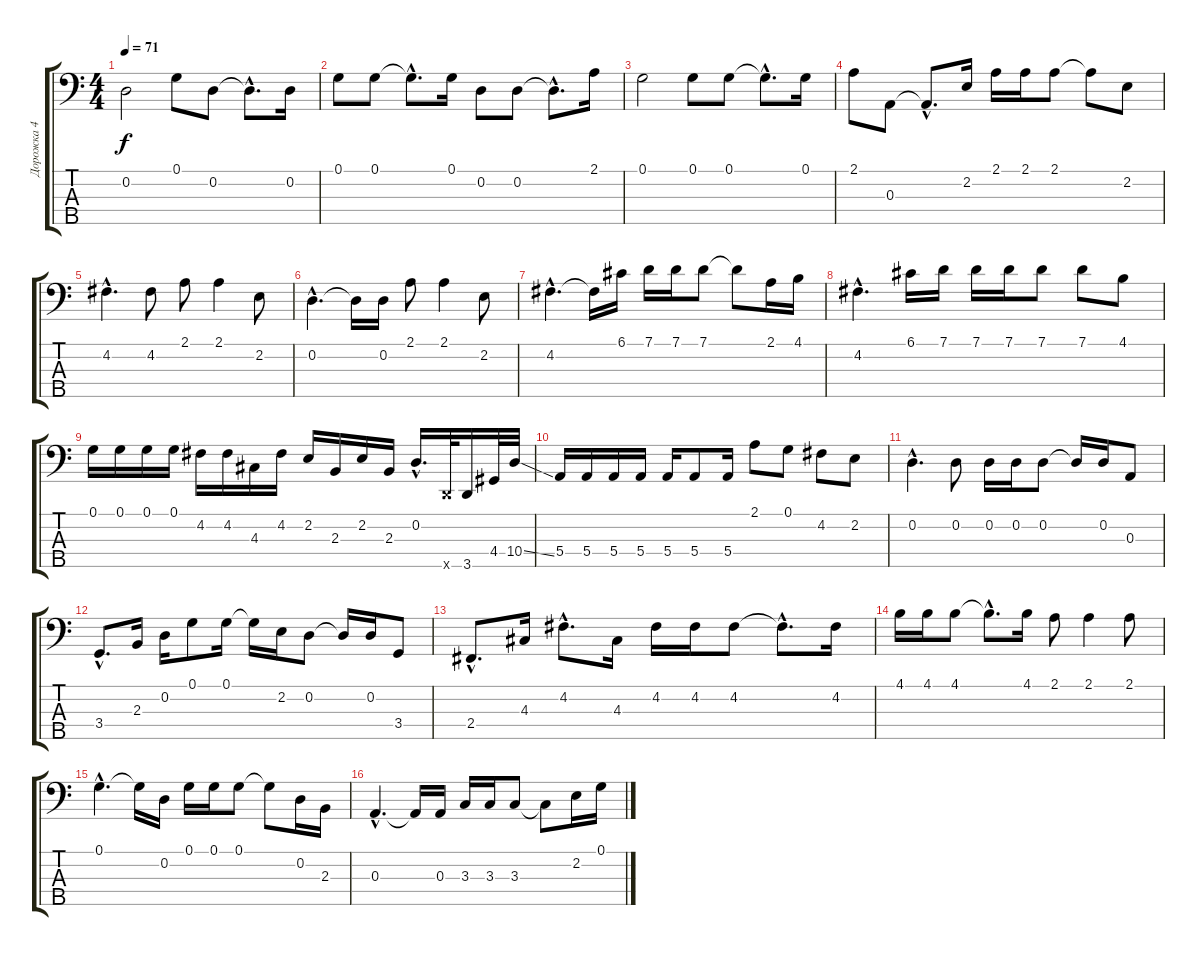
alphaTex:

\track ("Дорожка 4" "Дорожка 4") {instrument slapbass2}
\staff {score tabs}
\tuning (G2 D2 A1 E1 B0) {hide}
\ts (4 4)
\tempo 71
\clef f4
\ks c
0.2.2{dy f} 0.1.8 0.2.8 0.2{hac t}.8{d} 0.2.16 |
0.1.8 0.1.8 0.1{hac t}.8{d} 0.1.16 0.2.8 0.2.8 0.2{hac t}.8{d} 2.1.16 |
0.1.2 0.1.8 0.1.8 0.1{hac t}.8{d} 0.1.16 |
2.1.8 0.3.8 0.3{hac t}.8{d} 2.2.16 2.1.16 2.1.16 2.1.8 2.1{t}.8 2.2.8 |
4.2{hac}.4{d} 4.2.8 2.1.8 2.1.4 2.2.8 |
0.2{hac}.4{d} 0.2{t}.16 0.2.16 2.1.8 2.1.4 2.2.8 |
4.2{hac}.4{d} 4.2{t}.16 6.1.16 7.1.16 7.1.16 7.1.8 7.1{t}.8 2.1.16 4.1.16 |
4.2{hac}.4{d} 6.1.16 7.1.16 7.1.16 7.1.16 7.1.8 7.1.8 4.1.8 |
0.1.16 0.1.16 0.1.16 0.1.16 4.2.16 4.2.16 4.3.16 4.2.16 2.2.16 2.3.16 2.2.16 2.3.16 0.2{hac}.16{d} 3.5{x}.32 3.5.16 4.4.32 10.4{ss}.32 |
5.4.16 5.4.16 5.4.16 5.4.16 5.4.16 5.4.8 5.4.16 2.1.8 0.1.8 4.2.8 2.2.8 |
0.2{hac}.4{d} 0.2.8 0.2.16 0.2.16 0.2.8 0.2{t}.16 0.2.16 0.3.8 |
3.4{hac}.8{d} 2.3.16 0.2.16 0.1.8 0.1.16 0.1{t}.16 2.2.16 0.2.8 0.2{t}.16 0.2.16 3.4.8 |
2.4{hac}.8{d} 4.3.16 4.2{hac}.8{d} 4.3.16 4.2.16 4.2.16 4.2.8 4.2{hac t}.8{d} 4.2.16 |
4.1.16 4.1.16 4.1.8 4.1{hac t}.8{d} 4.1.16 2.1.8 2.1.4 2.1.8 |
0.1{hac}.4{d} 0.1{t}.16 0.2.16 0.1.16 0.1.16 0.1.8 0.1{t}.8 0.2.16 2.3.16 |
0.3{hac}.4{d} 0.3{t}.16 0.3.16 3.3.16 3.3.16 3.3.8 3.3{t}.8 2.2.16 0.1.16
